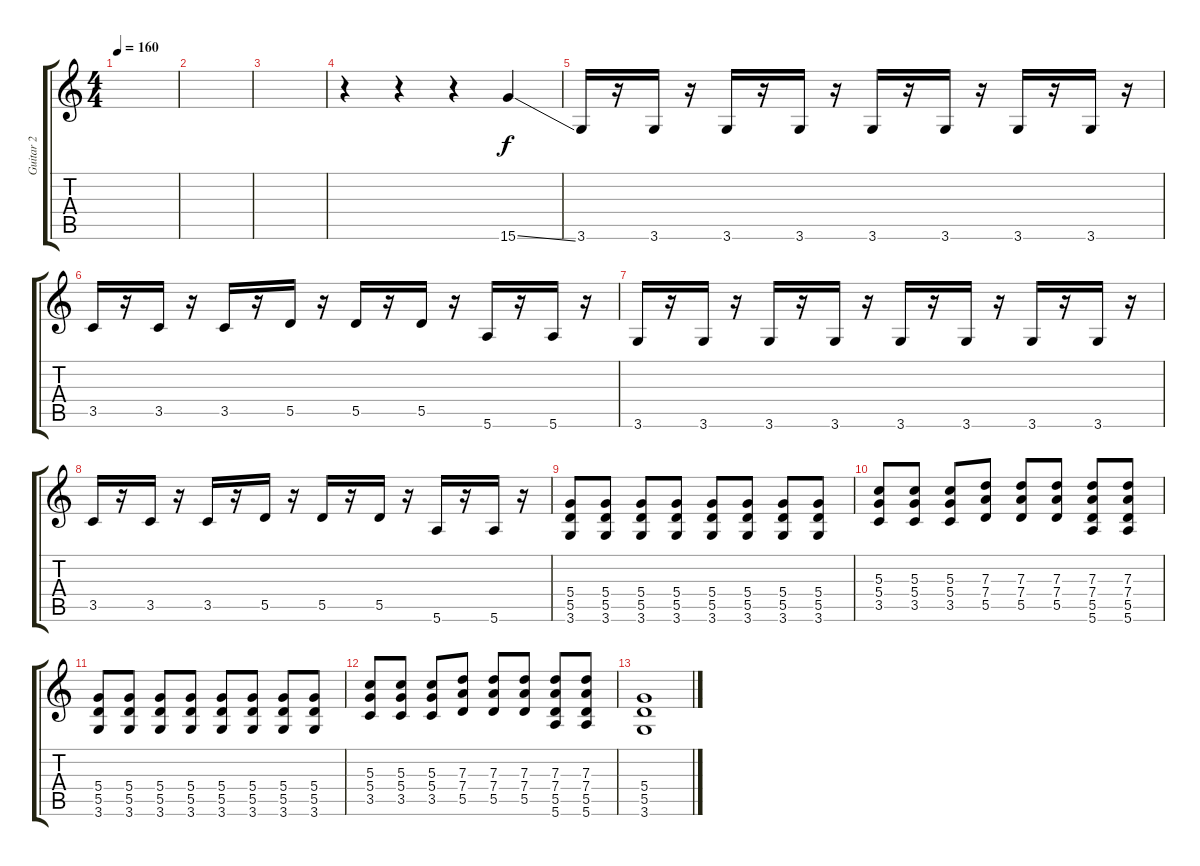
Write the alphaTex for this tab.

\track ("Guitar 2" "Guitar 2") {instrument distortionguitar}
\staff {score tabs}
\tuning (E4 B3 G3 D3 A2 E2) {hide}
\ts (4 4)
\tempo 160
\clef g2
\ks c
|
|
|
r.4 r.4 r.4 15.6{ss}.4 |
3.6.16 r.16 3.6.16 r.16 3.6.16 r.16 3.6.16 r.16 3.6.16 r.16 3.6.16 r.16 3.6.16 r.16 3.6.16 r.16 |
3.5.16 r.16 3.5.16 r.16 3.5.16 r.16 5.5.16 r.16 5.5.16 r.16 5.5.16 r.16 5.6.16 r.16 5.6.16 r.16 |
3.6.16 r.16 3.6.16 r.16 3.6.16 r.16 3.6.16 r.16 3.6.16 r.16 3.6.16 r.16 3.6.16 r.16 3.6.16 r.16 |
3.5.16 r.16 3.5.16 r.16 3.5.16 r.16 5.5.16 r.16 5.5.16 r.16 5.5.16 r.16 5.6.16 r.16 5.6.16 r.16 |
(5.4 5.5 3.6).8 (5.4 5.5 3.6).8 (5.4 5.5 3.6).8 (5.4 5.5 3.6).8 (5.4 5.5 3.6).8 (5.4 5.5 3.6).8 (5.4 5.5 3.6).8 (5.4 5.5 3.6).8 |
(5.3 5.4 3.5).8 (5.3 5.4 3.5).8 (5.3 5.4 3.5).8 (7.3 7.4 5.5).8 (7.3 7.4 5.5).8 (7.3 7.4 5.5).8 (7.3 7.4 5.5 5.6).8 (7.3 7.4 5.5 5.6).8 |
(5.4 5.5 3.6).8 (5.4 5.5 3.6).8 (5.4 5.5 3.6).8 (5.4 5.5 3.6).8 (5.4 5.5 3.6).8 (5.4 5.5 3.6).8 (5.4 5.5 3.6).8 (5.4 5.5 3.6).8 |
(5.3 5.4 3.5).8 (5.3 5.4 3.5).8 (5.3 5.4 3.5).8 (7.3 7.4 5.5).8 (7.3 7.4 5.5).8 (7.3 7.4 5.5).8 (7.3 7.4 5.5 5.6).8 (7.3 7.4 5.5 5.6).8 |
(5.4 5.5 3.6).1
